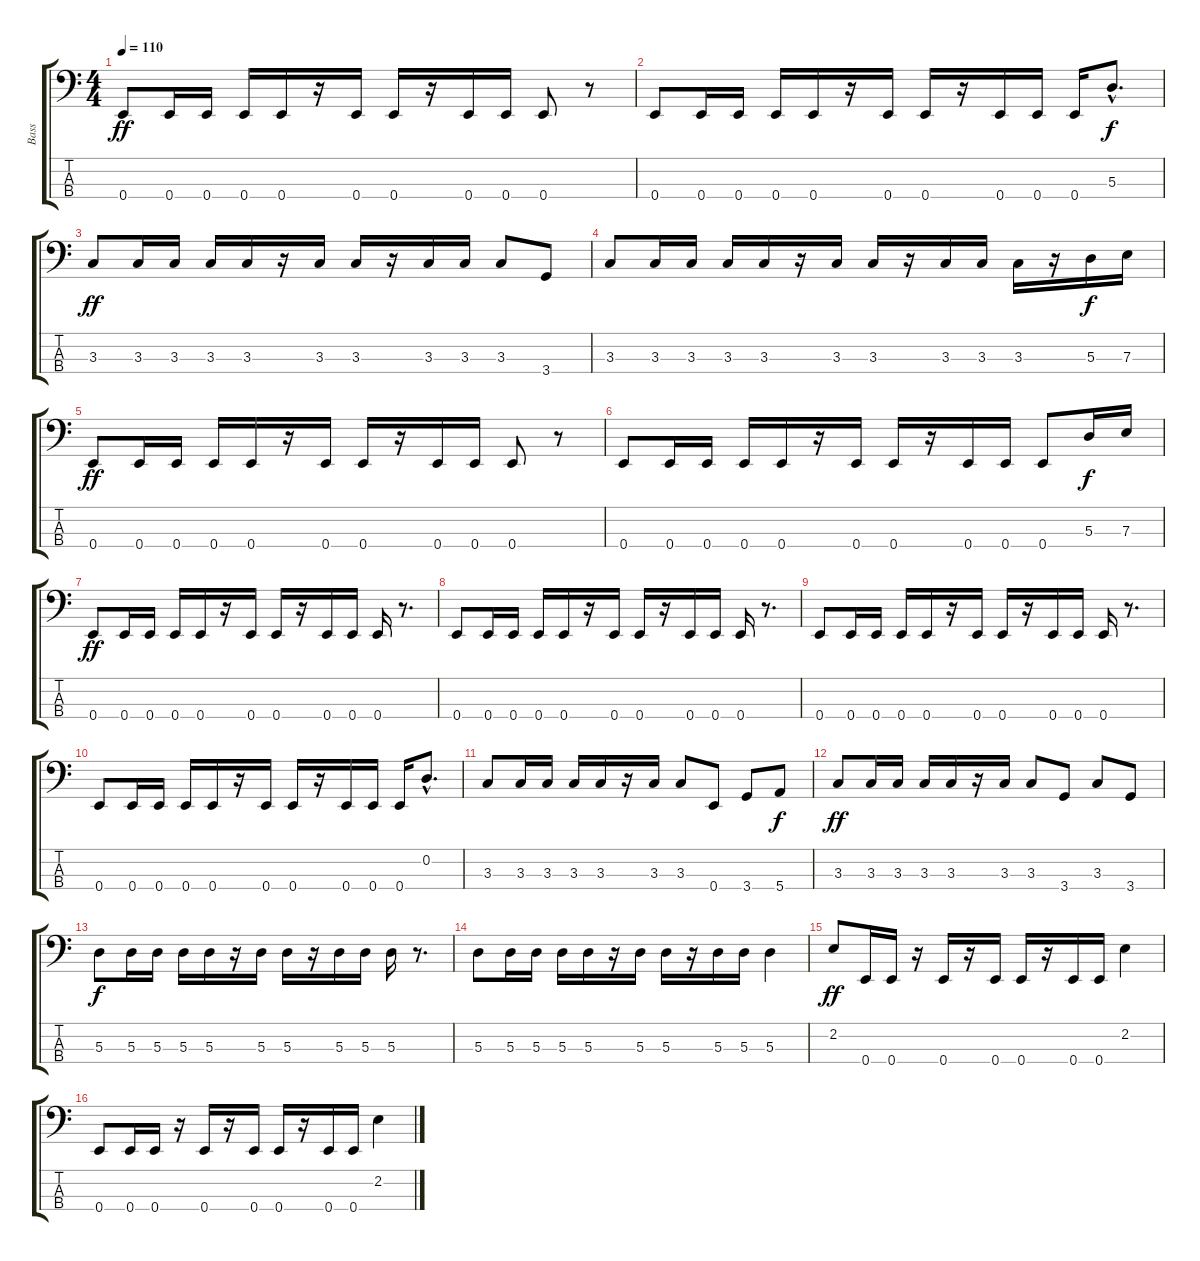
\track ("Bass" "Bass") {instrument electricbasspick}
\staff {score tabs}
\tuning (G2 D2 A1 E1) {hide}
\ts (4 4)
\tempo 110
\clef f4
\ks c
0.4.8{dy ff} 0.4.16 0.4.16 0.4.16 0.4.16 r.16 0.4.16 0.4.16 r.16 0.4.16 0.4.16 0.4.8 r.8 |
0.4.8 0.4.16 0.4.16 0.4.16 0.4.16 r.16 0.4.16 0.4.16 r.16 0.4.16 0.4.16 0.4.16 5.3{hac}.8{d dy f} |
3.3.8{dy ff} 3.3.16 3.3.16 3.3.16 3.3.16 r.16 3.3.16 3.3.16 r.16 3.3.16 3.3.16 3.3.8 3.4.8 |
3.3.8 3.3.16 3.3.16 3.3.16 3.3.16 r.16 3.3.16 3.3.16 r.16 3.3.16 3.3.16 3.3.16 r.16 5.3.16{dy f} 7.3.16 |
0.4.8{dy ff} 0.4.16 0.4.16 0.4.16 0.4.16 r.16 0.4.16 0.4.16 r.16 0.4.16 0.4.16 0.4.8 r.8 |
0.4.8 0.4.16 0.4.16 0.4.16 0.4.16 r.16 0.4.16 0.4.16 r.16 0.4.16 0.4.16 0.4.8 5.3.16{dy f} 7.3.16 |
0.4.8{dy ff} 0.4.16 0.4.16 0.4.16 0.4.16 r.16 0.4.16 0.4.16 r.16 0.4.16 0.4.16 0.4.16 r.8{d} |
0.4.8 0.4.16 0.4.16 0.4.16 0.4.16 r.16 0.4.16 0.4.16 r.16 0.4.16 0.4.16 0.4.16 r.8{d} |
0.4.8 0.4.16 0.4.16 0.4.16 0.4.16 r.16 0.4.16 0.4.16 r.16 0.4.16 0.4.16 0.4.16 r.8{d} |
0.4.8 0.4.16 0.4.16 0.4.16 0.4.16 r.16 0.4.16 0.4.16 r.16 0.4.16 0.4.16 0.4.16 0.2{hac}.8{d} |
3.3.8 3.3.16 3.3.16 3.3.16 3.3.16 r.16 3.3.16 3.3.8 0.4.8 3.4.8 5.4.8{dy f} |
3.3.8{dy ff} 3.3.16 3.3.16 3.3.16 3.3.16 r.16 3.3.16 3.3.8 3.4.8 3.3.8 3.4.8 |
5.3.8{dy f} 5.3.16 5.3.16 5.3.16 5.3.16 r.16 5.3.16 5.3.16 r.16 5.3.16 5.3.16 5.3.16 r.8{d} |
5.3.8 5.3.16 5.3.16 5.3.16 5.3.16 r.16 5.3.16 5.3.16 r.16 5.3.16 5.3.16 5.3.4 |
2.2.8{dy ff} 0.4.16 0.4.16 r.16 0.4.16 r.16 0.4.16 0.4.16 r.16 0.4.16 0.4.16 2.2.4 |
0.4.8 0.4.16 0.4.16 r.16 0.4.16 r.16 0.4.16 0.4.16 r.16 0.4.16 0.4.16 2.2.4
